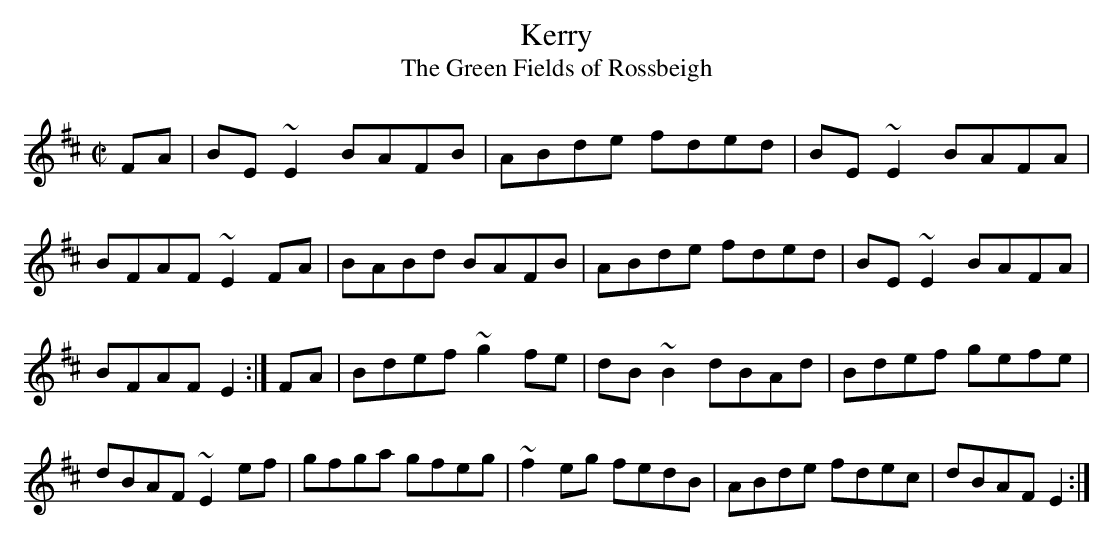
X:1
T:Kerry
T:Green Fields of Rossbeigh, The
E:9
M:C|
K:EDor
FA|BE~E2 BAFB|ABde fded|BE~E2 BAFA|BFAF ~E2FA|\
BABd BAFB|ABde fded|BE~E2 BAFA|BFAF E2:|\
FA|Bdef ~g2 fe|dB~B2 dBAd|Bdef gefe|dBAF ~E2 ef|\
gfga gfeg|~f2 eg fedB|ABde fdec|dBAF E2:|**
\vfill\eject
